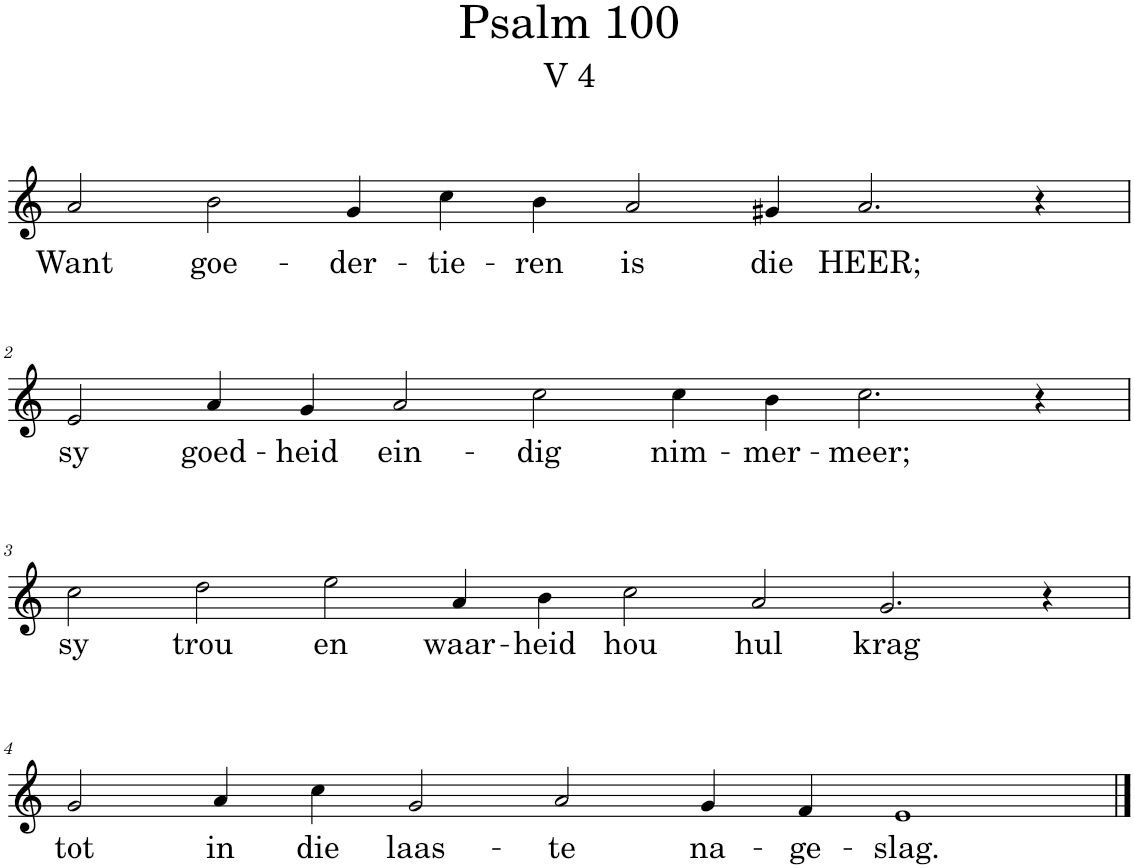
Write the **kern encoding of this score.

**kern	**text
*part1	*part1
*staff1	*staff1
*I"Pipe Organ	*
*I'Org.	*
*clefG2	*
*k[]	*
*M14/4	*
=1	=1
!	!LO:LY:b
2a/	Want
!	!LO:LY:b
2b\	goe-
!	!LO:LY:b
4g/	-der-
!	!LO:LY:b
4cc\	-tie-
!	!LO:LY:b
4b\	-ren
!	!LO:LY:b
2a/	is
!	!LO:LY:b
4g#X/	die
!	!LO:LY:b
2.a/	HEER;
4r	.
!!LO:LB:g=z
=2	=2
!	!LO:LY:b
2e/	sy
!	!LO:LY:b
4a/	goed-
!	!LO:LY:b
4g/	-heid
!	!LO:LY:b
2a/	ein-
!	!LO:LY:b
2cc\	-dig
!	!LO:LY:b
4cc\	nim-
!	!LO:LY:b
4b\	-mer-
!	!LO:LY:b
2.cc\	-meer;
4r	.
!!LO:LB:g=z
=3	=3
*M16/4	*
!	!LO:LY:b
2cc\	sy
!	!LO:LY:b
2dd\	trou
!	!LO:LY:b
2ee\	en
!	!LO:LY:b
4a/	waar-
!	!LO:LY:b
4b\	-heid
!	!LO:LY:b
2cc\	hou
!	!LO:LY:b
2a/	hul
!	!LO:LY:b
2.g/	krag
4r	.
!!LO:LB:g=z
=4	=4
*M14/4	*
!	!LO:LY:b
2g/	tot
!	!LO:LY:b
4a/	in
!	!LO:LY:b
4cc\	die
!	!LO:LY:b
2g/	laas-
!	!LO:LY:b
2a/	-te
!	!LO:LY:b
4g/	na-
!	!LO:LY:b
4f/	-ge-
!	!LO:LY:b
1e	-slag.
==	==
*-	*-
